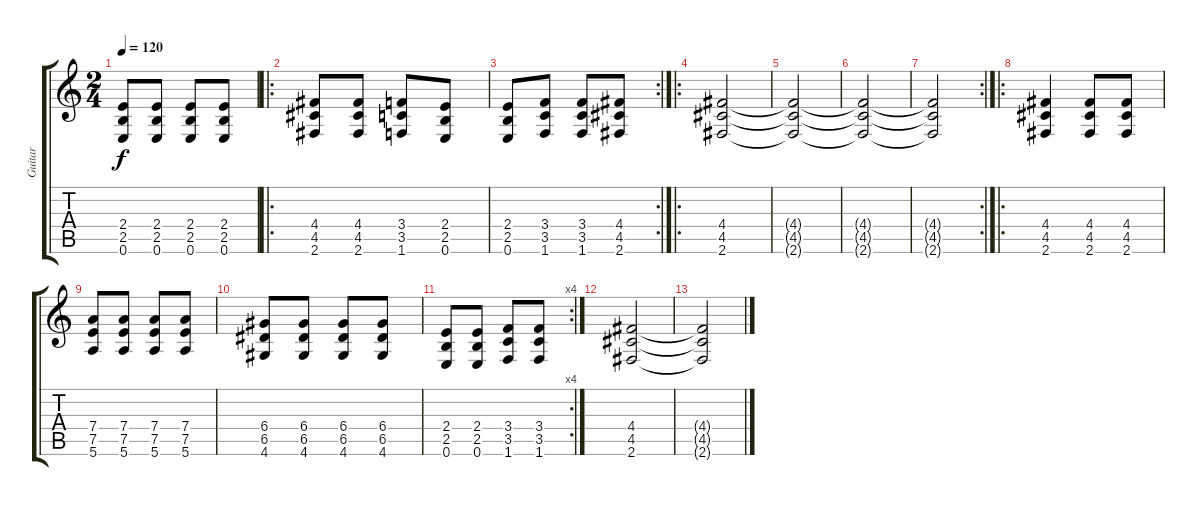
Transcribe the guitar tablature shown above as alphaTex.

\track ("Guitar" "Guitar") {instrument distortionguitar}
\staff {score tabs}
\tuning (E4 B3 G3 D3 A2 E2) {hide}
\ts (2 4)
\tempo 120
\clef g2
\ks c
(2.4 2.5 0.6).8{dy f} (2.4 2.5 0.6).8 (2.4 2.5 0.6).8 (2.4 2.5 0.6).8 |
\ro
(4.4 4.5 2.6).8 (4.4 4.5 2.6).8 (3.4 3.5 1.6).8 (2.4 2.5 0.6).8 |
\rc 2
(2.4 2.5 0.6).8 (3.4 3.5 1.6).8 (3.4 3.5 1.6).8 (4.4 4.5 2.6).8 |
\ro
(4.4 4.5 2.6).2 |
(4.4{t} 4.5{t} 2.6{t}).2 |
(4.4{t} 4.5{t} 2.6{t}).2 |
\rc 2
(4.4{t} 4.5{t} 2.6{t}).2 |
\ro
(4.4 4.5 2.6).4 (4.4 4.5 2.6).8 (4.4 4.5 2.6).8 |
(7.4 7.5 5.6).8 (7.4 7.5 5.6).8 (7.4 7.5 5.6).8 (7.4 7.5 5.6).8 |
(6.4 6.5 4.6).8 (6.4 6.5 4.6).8 (6.4 6.5 4.6).8 (6.4 6.5 4.6).8 |
\rc 4
(2.4 2.5 0.6).8 (2.4 2.5 0.6).8 (3.4 3.5 1.6).8 (3.4 3.5 1.6).8 |
(4.4 4.5 2.6).2 |
(4.4{t} 4.5{t} 2.6{t}).2
